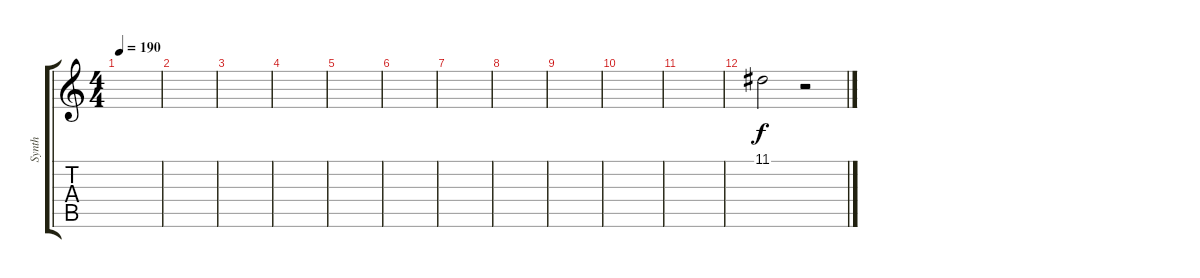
\track ("Synth" "Synth") {instrument musicbox}
\staff {score tabs}
\tuning (E4 B3 G3 D3 A2 E2) {hide}
\ts (4 4)
\tempo 190
\clef g2
\ks c
|
|
|
|
|
|
|
|
|
|
|
11.1.2 r.2
